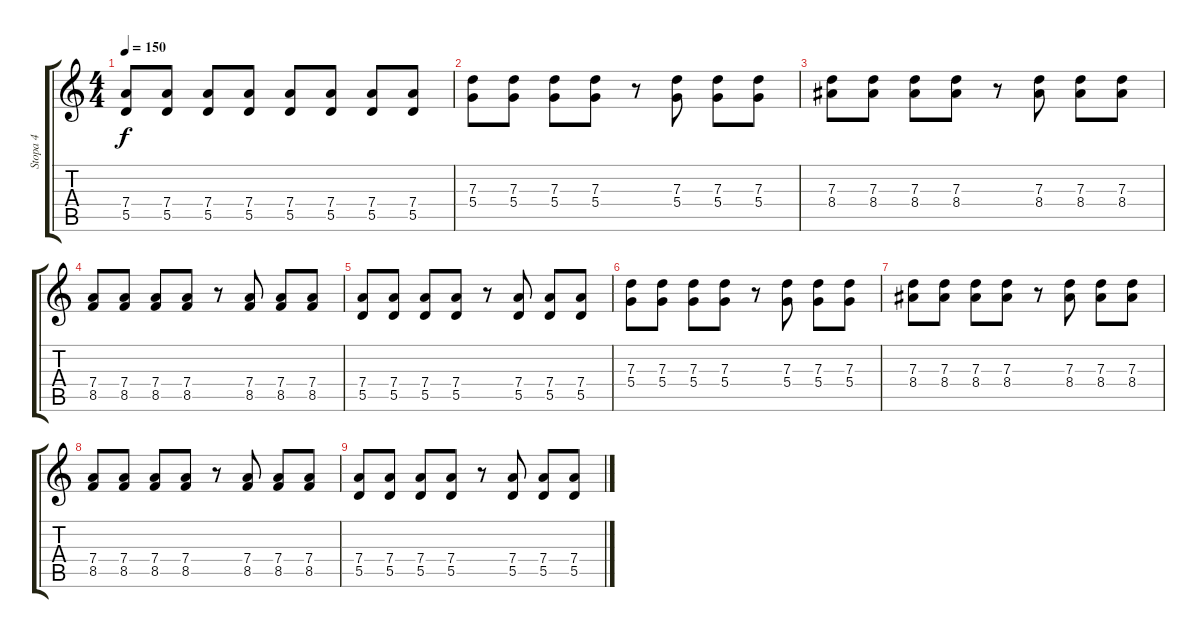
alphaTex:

\track ("Stopa 4" "Stopa 4") {instrument distortionguitar}
\staff {score tabs}
\tuning (E4 B3 G3 D3 A2 E2) {hide}
\ts (4 4)
\tempo 150
\clef g2
\ks c
(7.4 5.5).8{dy f} (7.4 5.5).8 (7.4 5.5).8 (7.4 5.5).8 (7.4 5.5).8 (7.4 5.5).8 (7.4 5.5).8 (7.4 5.5).8 |
(7.3 5.4).8 (7.3 5.4).8 (7.3 5.4).8 (7.3 5.4).8 r.8 (7.3 5.4).8 (7.3 5.4).8 (7.3 5.4).8 |
(7.3 8.4).8 (7.3 8.4).8 (7.3 8.4).8 (7.3 8.4).8 r.8 (7.3 8.4).8 (7.3 8.4).8 (7.3 8.4).8 |
(7.4 8.5).8 (7.4 8.5).8 (7.4 8.5).8 (7.4 8.5).8 r.8 (7.4 8.5).8 (7.4 8.5).8 (7.4 8.5).8 |
(7.4 5.5).8 (7.4 5.5).8 (7.4 5.5).8 (7.4 5.5).8 r.8 (7.4 5.5).8 (7.4 5.5).8 (7.4 5.5).8 |
(7.3 5.4).8 (7.3 5.4).8 (7.3 5.4).8 (7.3 5.4).8 r.8 (7.3 5.4).8 (7.3 5.4).8 (7.3 5.4).8 |
(7.3 8.4).8 (7.3 8.4).8 (7.3 8.4).8 (7.3 8.4).8 r.8 (7.3 8.4).8 (7.3 8.4).8 (7.3 8.4).8 |
(7.4 8.5).8 (7.4 8.5).8 (7.4 8.5).8 (7.4 8.5).8 r.8 (7.4 8.5).8 (7.4 8.5).8 (7.4 8.5).8 |
(7.4 5.5).8 (7.4 5.5).8 (7.4 5.5).8 (7.4 5.5).8 r.8 (7.4 5.5).8 (7.4 5.5).8 (7.4 5.5).8
